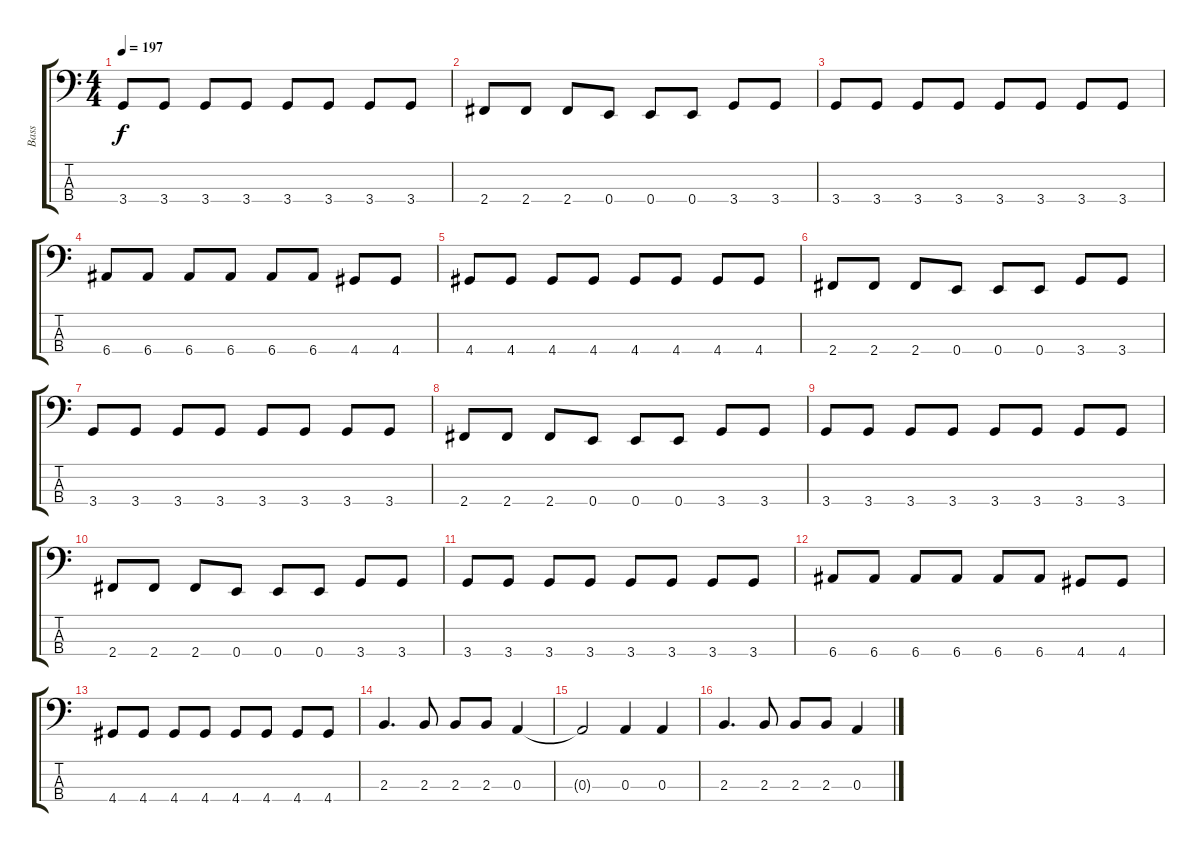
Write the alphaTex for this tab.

\track ("Bass" "Bass") {instrument electricbassfinger}
\staff {score tabs}
\tuning (G2 D2 A1 E1) {hide}
\ts (4 4)
\tempo 197
\clef f4
\ks c
3.4.8{dy f} 3.4.8 3.4.8 3.4.8 3.4.8 3.4.8 3.4.8 3.4.8 |
2.4.8 2.4.8 2.4.8 0.4.8 0.4.8 0.4.8 3.4.8 3.4.8 |
3.4.8 3.4.8 3.4.8 3.4.8 3.4.8 3.4.8 3.4.8 3.4.8 |
6.4.8 6.4.8 6.4.8 6.4.8 6.4.8 6.4.8 4.4.8 4.4.8 |
4.4.8 4.4.8 4.4.8 4.4.8 4.4.8 4.4.8 4.4.8 4.4.8 |
2.4.8 2.4.8 2.4.8 0.4.8 0.4.8 0.4.8 3.4.8 3.4.8 |
3.4.8 3.4.8 3.4.8 3.4.8 3.4.8 3.4.8 3.4.8 3.4.8 |
2.4.8 2.4.8 2.4.8 0.4.8 0.4.8 0.4.8 3.4.8 3.4.8 |
3.4.8 3.4.8 3.4.8 3.4.8 3.4.8 3.4.8 3.4.8 3.4.8 |
2.4.8 2.4.8 2.4.8 0.4.8 0.4.8 0.4.8 3.4.8 3.4.8 |
3.4.8 3.4.8 3.4.8 3.4.8 3.4.8 3.4.8 3.4.8 3.4.8 |
6.4.8 6.4.8 6.4.8 6.4.8 6.4.8 6.4.8 4.4.8 4.4.8 |
4.4.8 4.4.8 4.4.8 4.4.8 4.4.8 4.4.8 4.4.8 4.4.8 |
2.3.4{d} 2.3.8 2.3.8 2.3.8 0.3.4 |
0.3{t}.2 0.3.4 0.3.4 |
2.3.4{d} 2.3.8 2.3.8 2.3.8 0.3.4
